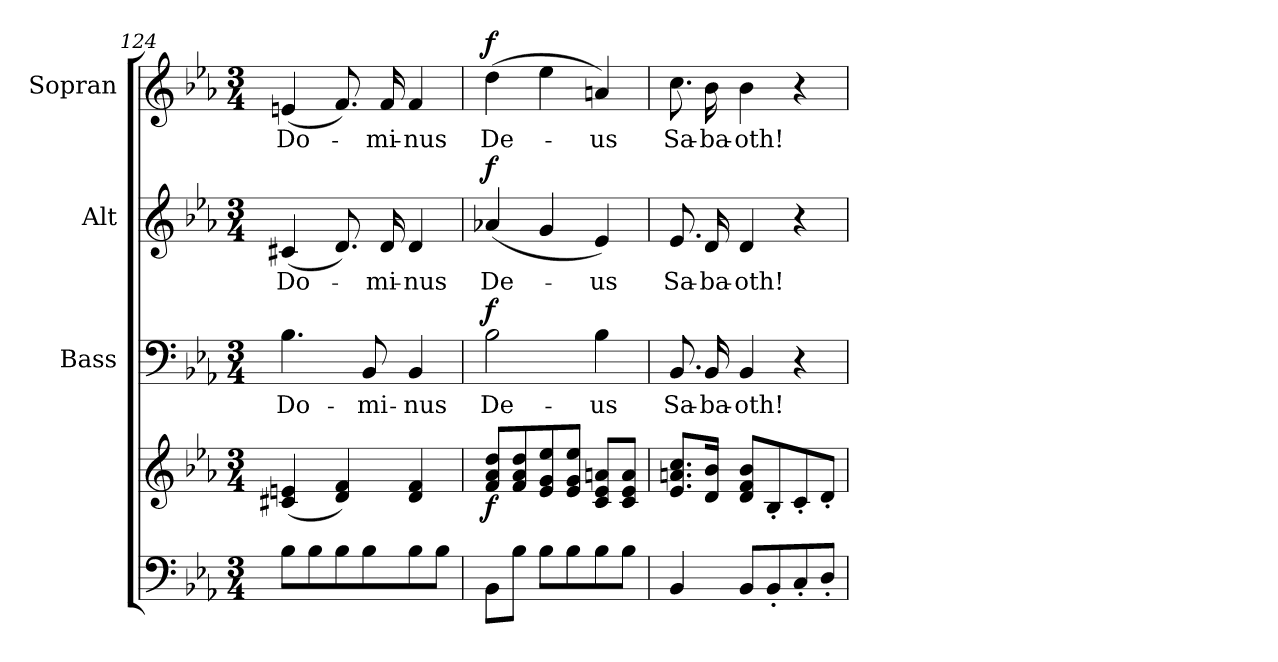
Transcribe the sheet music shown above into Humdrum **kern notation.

**kern	**kern	**dynam	**kern	**text	**dynam	**kern	**text	**dynam	**kern	**text	**dynam
*part4	*part4	*part4	*part3	*part3	*part3	*part2	*part2	*part2	*part1	*part1	*part1
*staff5	*staff4	*staff4/5	*staff3	*staff3	*staff3	*staff2	*staff2	*staff2	*staff1	*staff1	*staff1
*	*	*	*I"Bass	*	*	*I"Alt	*	*	*I"Sopran	*	*
*	*	*	*I'B.	*	*	*I'A.	*	*	*I'S.	*	*
!!LO:PB:g=z
*clefF4	*clefG2	*	*clefF4	*	*	*clefG2	*	*	*clefG2	*	*
*k[b-e-a-]	*k[b-e-a-]	*	*k[b-e-a-]	*	*	*k[b-e-a-]	*	*	*k[b-e-a-]	*	*
*E-:	*E-:	*	*E-:	*	*	*E-:	*	*	*E-:	*	*
*M3/4	*M3/4	*	*M3/4	*	*	*M3/4	*	*	*M3/4	*	*
=124	=124	=124	=124	=124	=124	=124	=124	=124	=124	=124	=124
!	!	!	!	!LO:LY:b	!	!	!LO:LY:b	!	!	!LO:LY:b	!
8B-\L	(<4c#X/ 4en/	.	4.B-\	Do-	.	(<4c#X/	Do-	.	(<4en/	Do-	.
8B-\	.	.	.	.	.	.	.	.	.	.	.
8B-\	4d/ 4f/)	.	.	.	.	8.d/)	.	.	8.f/)	.	.
!	!	!	!	!LO:LY:b	!	!	!	!	!	!	!
8B-\	.	.	8BB-/	-mi-	.	.	.	.	.	.	.
!	!	!	!	!	!	!	!LO:LY:b	!	!	!LO:LY:b	!
.	.	.	.	.	.	16d/	-mi-	.	16f/	-mi-	.
!	!	!	!	!LO:LY:b	!	!	!LO:LY:b	!	!	!LO:LY:b	!
8B-\	4d/ 4f/	.	4BB-/	-nus	.	4d/	-nus	.	4f/	-nus	.
8B-\J	.	.	.	.	.	.	.	.	.	.	.
=125	=125	=125	=125	=125	=125	=125	=125	=125	=125	=125	=125
!	!	!LO:DY:b	!	!LO:LY:b	!LO:DY:a	!	!LO:LY:b	!LO:DY:a	!	!LO:LY:b	!LO:DY:a
8BB-\L	8f/ 8a-/ 8dd/L	f	2B-\	De-	f	(<4a-X/	De-	f	(>4dd\	De-	f
8B-\J	8f/ 8a-/ 8dd/	.	.	.	.	.	.	.	.	.	.
8B-\L	8e-/ 8g/ 8ee-/	.	.	.	.	4g/	.	.	4ee-\	.	.
8B-\	8e-/ 8g/ 8ee-/J	.	.	.	.	.	.	.	.	.	.
!	!	!	!	!LO:LY:b	!	!	!LO:LY:b	!	!	!LO:LY:b	!
8B-\	8c/ 8e-/ 8an/L	.	4B-\	-us	.	4e-/)	-us	.	4an/)	-us	.
8B-\J	8c/ 8e-/ 8a/J	.	.	.	.	.	.	.	.	.	.
=126	=126	=126	=126	=126	=126	=126	=126	=126	=126	=126	=126
!	!	!	!	!LO:LY:b	!	!	!LO:LY:b	!	!	!LO:LY:b	!
4BB-/	8.e-/ 8.an/ 8.cc/L	.	8.BB-/	Sa-	.	8.e-/	Sa-	.	8.cc\	Sa-	.
!	!	!	!	!LO:LY:b	!	!	!LO:LY:b	!	!	!LO:LY:b	!
.	16d/ 16b-/Jk	.	16BB-/	-ba-	.	16d/	-ba-	.	16b-\	-ba-	.
!	!	!	!	!LO:LY:b	!	!	!LO:LY:b	!	!	!LO:LY:b	!
8BB-/L	8d/ 8f/ 8b-/L	.	4BB-/	-oth!	.	4d/	-oth!	.	4b-\	-oth!	.
8BB-'</	8B-'</	.	.	.	.	.	.	.	.	.	.
8C'</	8c'</	.	4r	.	.	4r	.	.	4r	.	.
8D'</J	8d'</J	.	.	.	.	.	.	.	.	.	.
=	=	=	=	=	=	=	=	=	=	=	=
*-	*-	*-	*-	*-	*-	*-	*-	*-	*-	*-	*-
